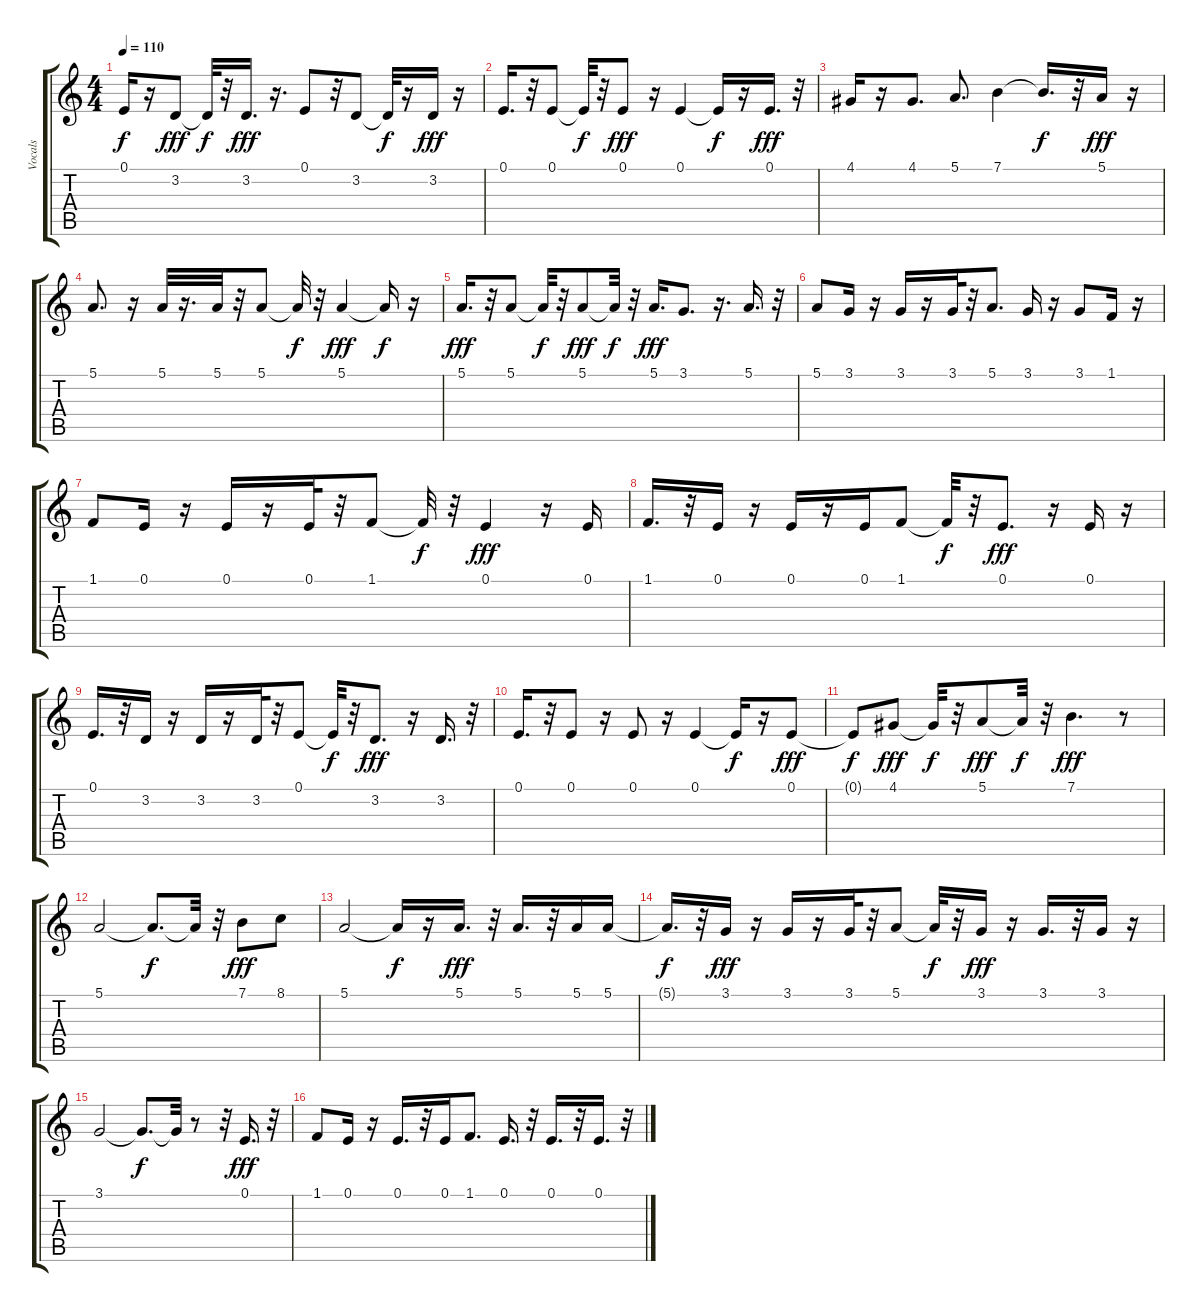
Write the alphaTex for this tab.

\track ("Vocals" "Vocals") {instrument lead6voice}
\staff {score tabs}
\tuning (E4 B3 G3 D3 A2 E2) {hide}
\ts (4 4)
\tempo 110
\clef g2
\ks c
0.1{t}.16{dy f} r.16 3.2.8{dy fff} 3.2{t}.32{dy f} r.32 3.2.16{d dy fff} r.16{d} 0.1.8 r.32 3.2.8 3.2{t}.32{dy f} r.16 3.2.16{dy fff} r.16 |
0.1.16{d} r.32 0.1.8 0.1{t}.32{dy f} r.32 0.1.8{dy fff} r.16 0.1.4 0.1{t}.16{dy f} r.16 0.1.16{d dy fff} r.32 |
4.1.16 r.16 4.1.8{d} 5.1.8{d} 7.1.4 7.1{t}.16{d dy f} r.32 5.1.16{dy fff} r.16 |
5.1.8{d} r.16 5.1.32 r.16{d} 5.1.32 r.32 5.1.8 5.1{t}.32{dy f} r.32 5.1.4{dy fff} 5.1{t}.16{dy f} r.16 |
5.1.16{d dy fff} r.32 5.1.8 5.1{t}.32{dy f} r.32 5.1.8{dy fff} 5.1{t}.32{dy f} r.32 5.1.16{d dy fff} 3.1.8{d} r.16{d} 5.1.16{d} r.32 |
5.1.8 3.1.16 r.16 3.1.16 r.16 3.1.32 r.32 5.1.8{d} 3.1.16 r.16 3.1.8 1.1.16 r.16 |
1.1.8 0.1.16 r.16 0.1.16 r.16 0.1.32 r.32 1.1.8 1.1{t}.32{dy f} r.32 0.1.4{dy fff} r.16 0.1.16 |
1.1.16{d} r.32 0.1.16 r.16 0.1.16 r.16 0.1.16 1.1.8 1.1{t}.32{dy f} r.32 0.1.8{d dy fff} r.16 0.1.16 r.16 |
0.1.16{d} r.32 3.2.16 r.16 3.2.16 r.16 3.2.32 r.32 0.1.8 0.1{t}.32{dy f} r.32 3.2.8{d dy fff} r.16 3.2.16{d} r.32 |
0.1.16{d} r.32 0.1.8 r.16 0.1.8 r.16 0.1.4 0.1{t}.16{dy f} r.16 0.1.8{dy fff} |
0.1{t}.8{dy f} 4.1.8{dy fff} 4.1{t}.32{dy f} r.32 5.1.8{dy fff} 5.1{t}.32{dy f} r.32 7.1.4{d dy fff} r.8 |
5.1.2 5.1{t}.8{d dy f} 5.1{t}.32 r.32 7.1.8{dy fff} 8.1.8 |
5.1.2 5.1{t}.16{dy f} r.16 5.1.16{d dy fff} r.32 5.1.16{d} r.32 5.1.16 5.1.16 |
5.1{t}.16{d dy f} r.32 3.1.16{dy fff} r.16 3.1.16 r.16 3.1.32 r.32 5.1.8 5.1{t}.32{dy f} r.32 3.1.16{dy fff} r.16 3.1.16{d} r.32 3.1.16 r.16 |
3.1.2 3.1{t}.8{d dy f} 3.1{t}.32 r.8 r.32 0.1.16{d dy fff} r.32 |
1.1.8 0.1.16 r.16 0.1.16{d} r.32 0.1.16 1.1.8{d} 0.1.16{d} r.32 0.1.16{d} r.32 0.1.16{d} r.32
